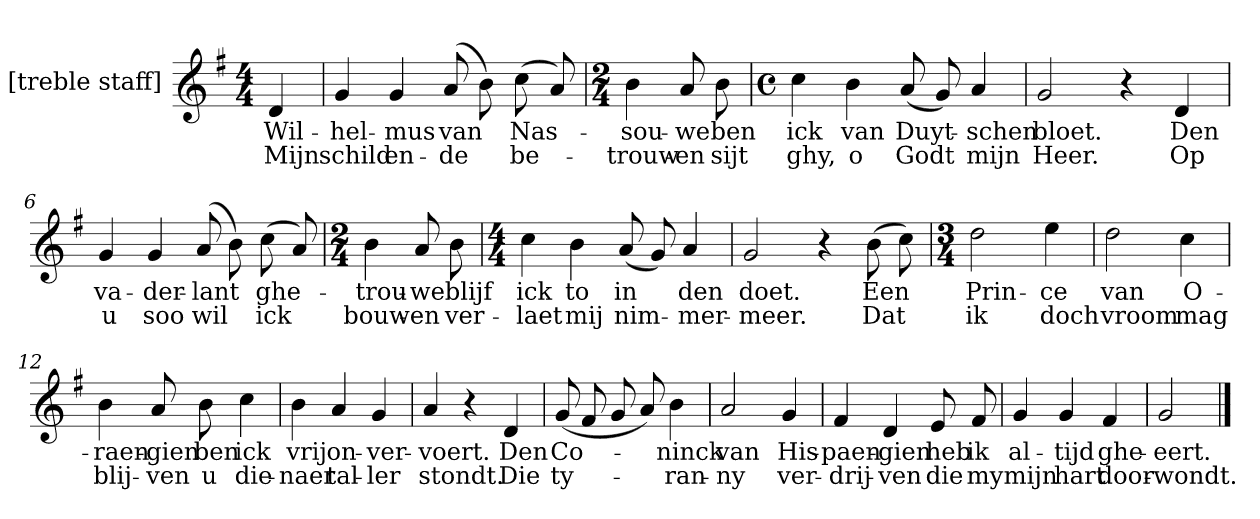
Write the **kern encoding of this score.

**kern	**text	**text
*part1	*part1	*part1
*staff1	*staff1	*staff1
*I"[treble staff]	*	*
*clefG2	*	*
*k[f#]	*	*
*G:	*	*
*M4/4	*	*
=1	=1	=1
4d	-Wil-	-Mijn
=2	=2	=2
4g	-hel-	-schild
4g	-mus	-en-
(8aL	-van	-de
8b)	.	.
(8cc	-Nas-	-be-
8a)	.	.
=3	=3	=3
*M2/4	*	*
4b	-sou-	-trouw-
8aL	-we	-en
8b	-ben	-sijt
=4	=4	=4
*M4/4	*	*
*met(c)	*	*
4cc	-ick	-ghy,
4b	-van	-o
(8aL	-Duyt-	-Godt
8g)	.	.
4a	-schen	-mijn
=5	=5	=5
2g	-bloet.	-Heer.
4r	.	.
4d	-Den	-Op
!!LO:LB:g=z
=6	=6	=6
4g	-va-	-u
4g	-der-	-soo
(8aL	-lant	-wil
8b)	.	.
(8cc	-ghe-	-ick
8a)	.	.
=7	=7	=7
*M2/4	*	*
4b	-trou-	-bouw-
8aL	-we	-en
8b	-blijf	-ver-
=8	=8	=8
*M4/4	*	*
4cc	-ick	-laet
4b	-to	-mij
(8aL	-in	-nim-
8g)	.	.
4a	-den	-mer-
=9	=9	=9
2g	-doet.	-meer.
4r	.	.
(8bL	-Een	-Dat
8cc)	.	.
=10	=10	=10
*M3/4	*	*
2dd	-Prin-	-ik
4ee	-ce	-doch
=11	=11	=11
2dd	-van	-vroom
4cc	-O-	-mag
=12	=12	=12
4b	-raen-	-blij-
8aL	-gien	-ven
8b	-ben	-u
4cc	-ick	-die-
=13	=13	=13
4b	-vrij	-naer
4a	-on-	-tal-
4g	-ver-	-ler
=14	=14	=14
4a	-voert.	-stondt.
4r	.	.
4d	-Den	-Die
=15	=15	=15
(8gL	-Co-	-ty-
8f#	.	.
8gL	.	.
8a)	.	.
4b	-ninck	-ran-
=16	=16	=16
2a	-van	-ny
4g	-His-	-ver-
=17	=17	=17
4f#	-paen-	-drij-
4d	-gien	-ven
8eL	-heb	-die
8f#	-ik	-my
=18	=18	=18
4g	-al-	-mijn
4g	-tijd	-hart
4f#	-ghe-	-door-
=19	=19	=19
2g	-eert.	-wondt.
==	==	==
*-	*-	*-
